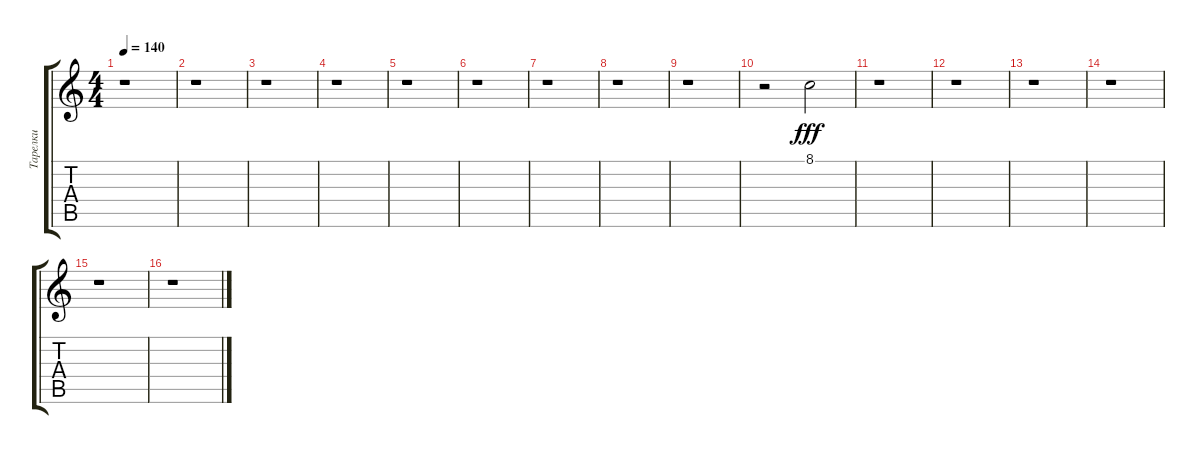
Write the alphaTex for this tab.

\track ("Тарелки" "Тарелки") {instrument reversecymbal}
\staff {score tabs}
\tuning (E4 B3 G3 D3 A2 E2) {hide}
\ts (4 4)
\tempo 140
\clef g2
\ks c
r.1{dy fff} |
r.1 |
r.1 |
r.1 |
r.1 |
r.1 |
r.1 |
r.1 |
r.1 |
r.2 8.1.2 |
r.1 |
r.1 |
r.1 |
r.1 |
r.1 |
r.1
